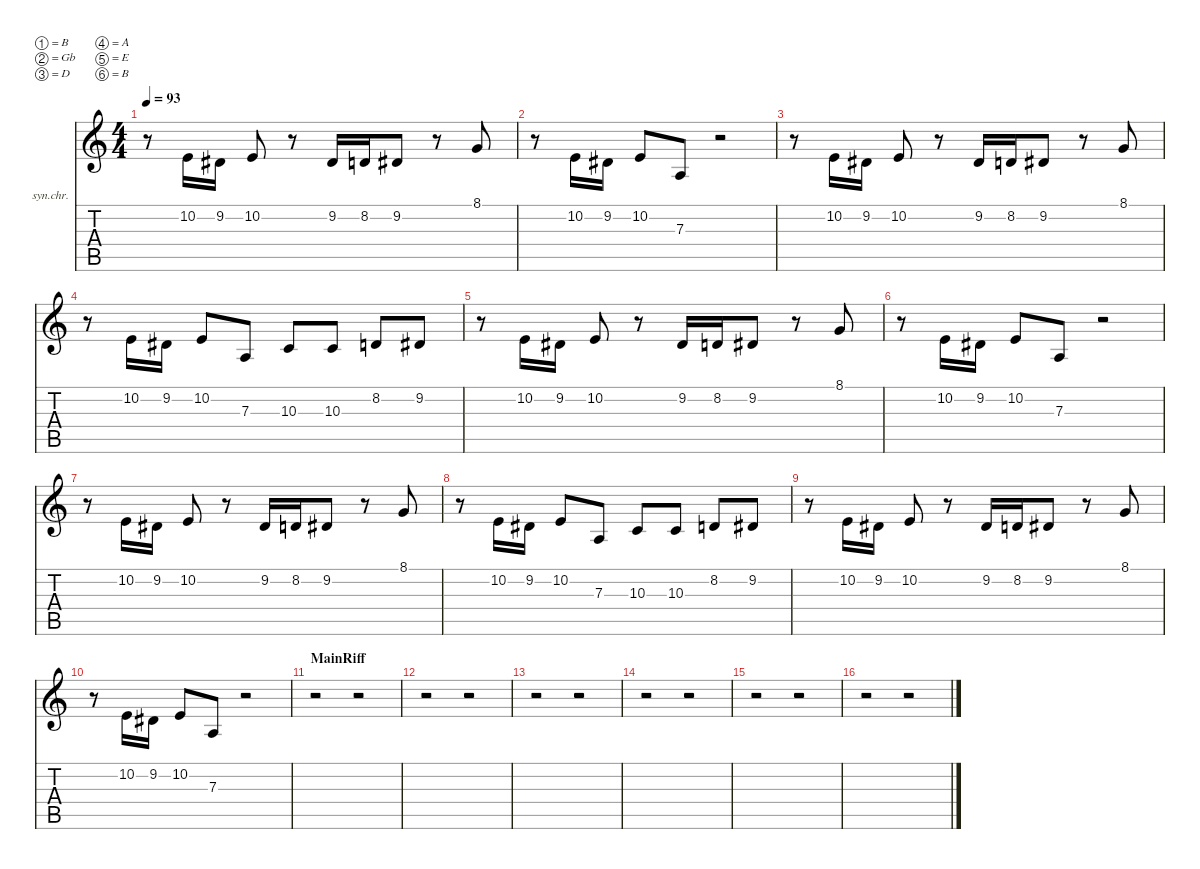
\defaultSystemsLayout 4
\hideDynamics
\bracketExtendMode nobrackets
\firstSystemTrackNameOrientation horizontal
\otherSystemsTrackNameOrientation horizontal
\track ("2nd Vocals" "syn.chr.") {solo instrument synthvoice}
\staff {score tabs}
\tuning (B3 Gb3 D3 A2 E2 B1)
\ts (4 4)
\scale
0.969568
\tempo 93
\accidentals auto
\clef g2
\ottava regular
\simile none
\ks c
r.8{dy f beam Down} 10.2.16{beam Up} 9.2{acc #}.16{beam Up} 10.2.8{beam Up} r.8{beam Up} 9.2{acc #}.16{beam Up} 8.2.16{beam Up} 9.2{acc #}.8{beam Up} r.8{beam Up} 8.1.8{beam Up} |
\scale
0.969568 r.8{beam Down} 10.2.16{beam Up} 9.2{acc #}.16{beam Up} 10.2.8{beam Up} 7.3.8{beam Up} r.2{beam Up} |
\scale
0.969568 r.8{beam Down} 10.2.16{beam Up} 9.2{acc #}.16{beam Up} 10.2.8{beam Up} r.8{beam Up} 9.2{acc #}.16{beam Up} 8.2.16{beam Up} 9.2{acc #}.8{beam Up} r.8{beam Up} 8.1.8{beam Up} |
\scale
1.09524 r.8{beam Down} 10.2.16{beam Up} 9.2{acc #}.16{beam Up} 10.2.8{beam Up} 7.3.8{beam Up} 10.3.8{beam Up} 10.3.8{beam Up} 8.2.8{beam Up} 9.2{acc #}.8{beam Up} |
\scale
0.968253 r.8{beam Down} 10.2.16{beam Up} 9.2{acc #}.16{beam Up} 10.2.8{beam Up} r.8{beam Up} 9.2{acc #}.16{beam Up} 8.2.16{beam Up} 9.2{acc #}.8{beam Up} r.8{beam Up} 8.1.8{beam Up} |
\scale
0.968253 r.8{beam Down} 10.2.16{beam Up} 9.2{acc #}.16{beam Up} 10.2.8{beam Up} 7.3.8{beam Up} r.2{beam Up} |
\scale
0.968253 r.8{beam Down} 10.2.16{beam Up} 9.2{acc #}.16{beam Up} 10.2.8{beam Up} r.8{beam Up} 9.2{acc #}.16{beam Up} 8.2.16{beam Up} 9.2{acc #}.8{beam Up} r.8{beam Up} 8.1.8{beam Up} |
\scale
1.10051 r.8{beam Down} 10.2.16{beam Up} 9.2{acc #}.16{beam Up} 10.2.8{beam Up} 7.3.8{beam Up} 10.3.8{beam Up} 10.3.8{beam Up} 8.2.8{beam Up} 9.2{acc #}.8{beam Up} |
\scale
0.973516 r.8{beam Down} 10.2.16{beam Up} 9.2{acc #}.16{beam Up} 10.2.8{beam Up} r.8{beam Up} 9.2{acc #}.16{beam Up} 8.2.16{beam Up} 9.2{acc #}.8{beam Up} r.8{beam Up} 8.1.8{beam Up} |
\scale
0.973516 r.8{beam Down} 10.2.16{beam Up} 9.2{acc #}.16{beam Up} 10.2.8{beam Up} 7.3.8{beam Up} r.2{beam Up} |
\section ("" "MainRiff")
\scale
0.952463 r.2{beam Down} r.2{beam Down} |
\scale
1.11103 r.2{beam Down} r.2{beam Down} |
\scale
0.96299 r.2{beam Down} r.2{beam Down} |
\scale
0.96299 r.2{beam Down} r.2{beam Down} |
\scale
1.10577 r.2{beam Down} r.2{beam Down} |
\scale
0.957726 r.2{beam Down} r.2{beam Down}
